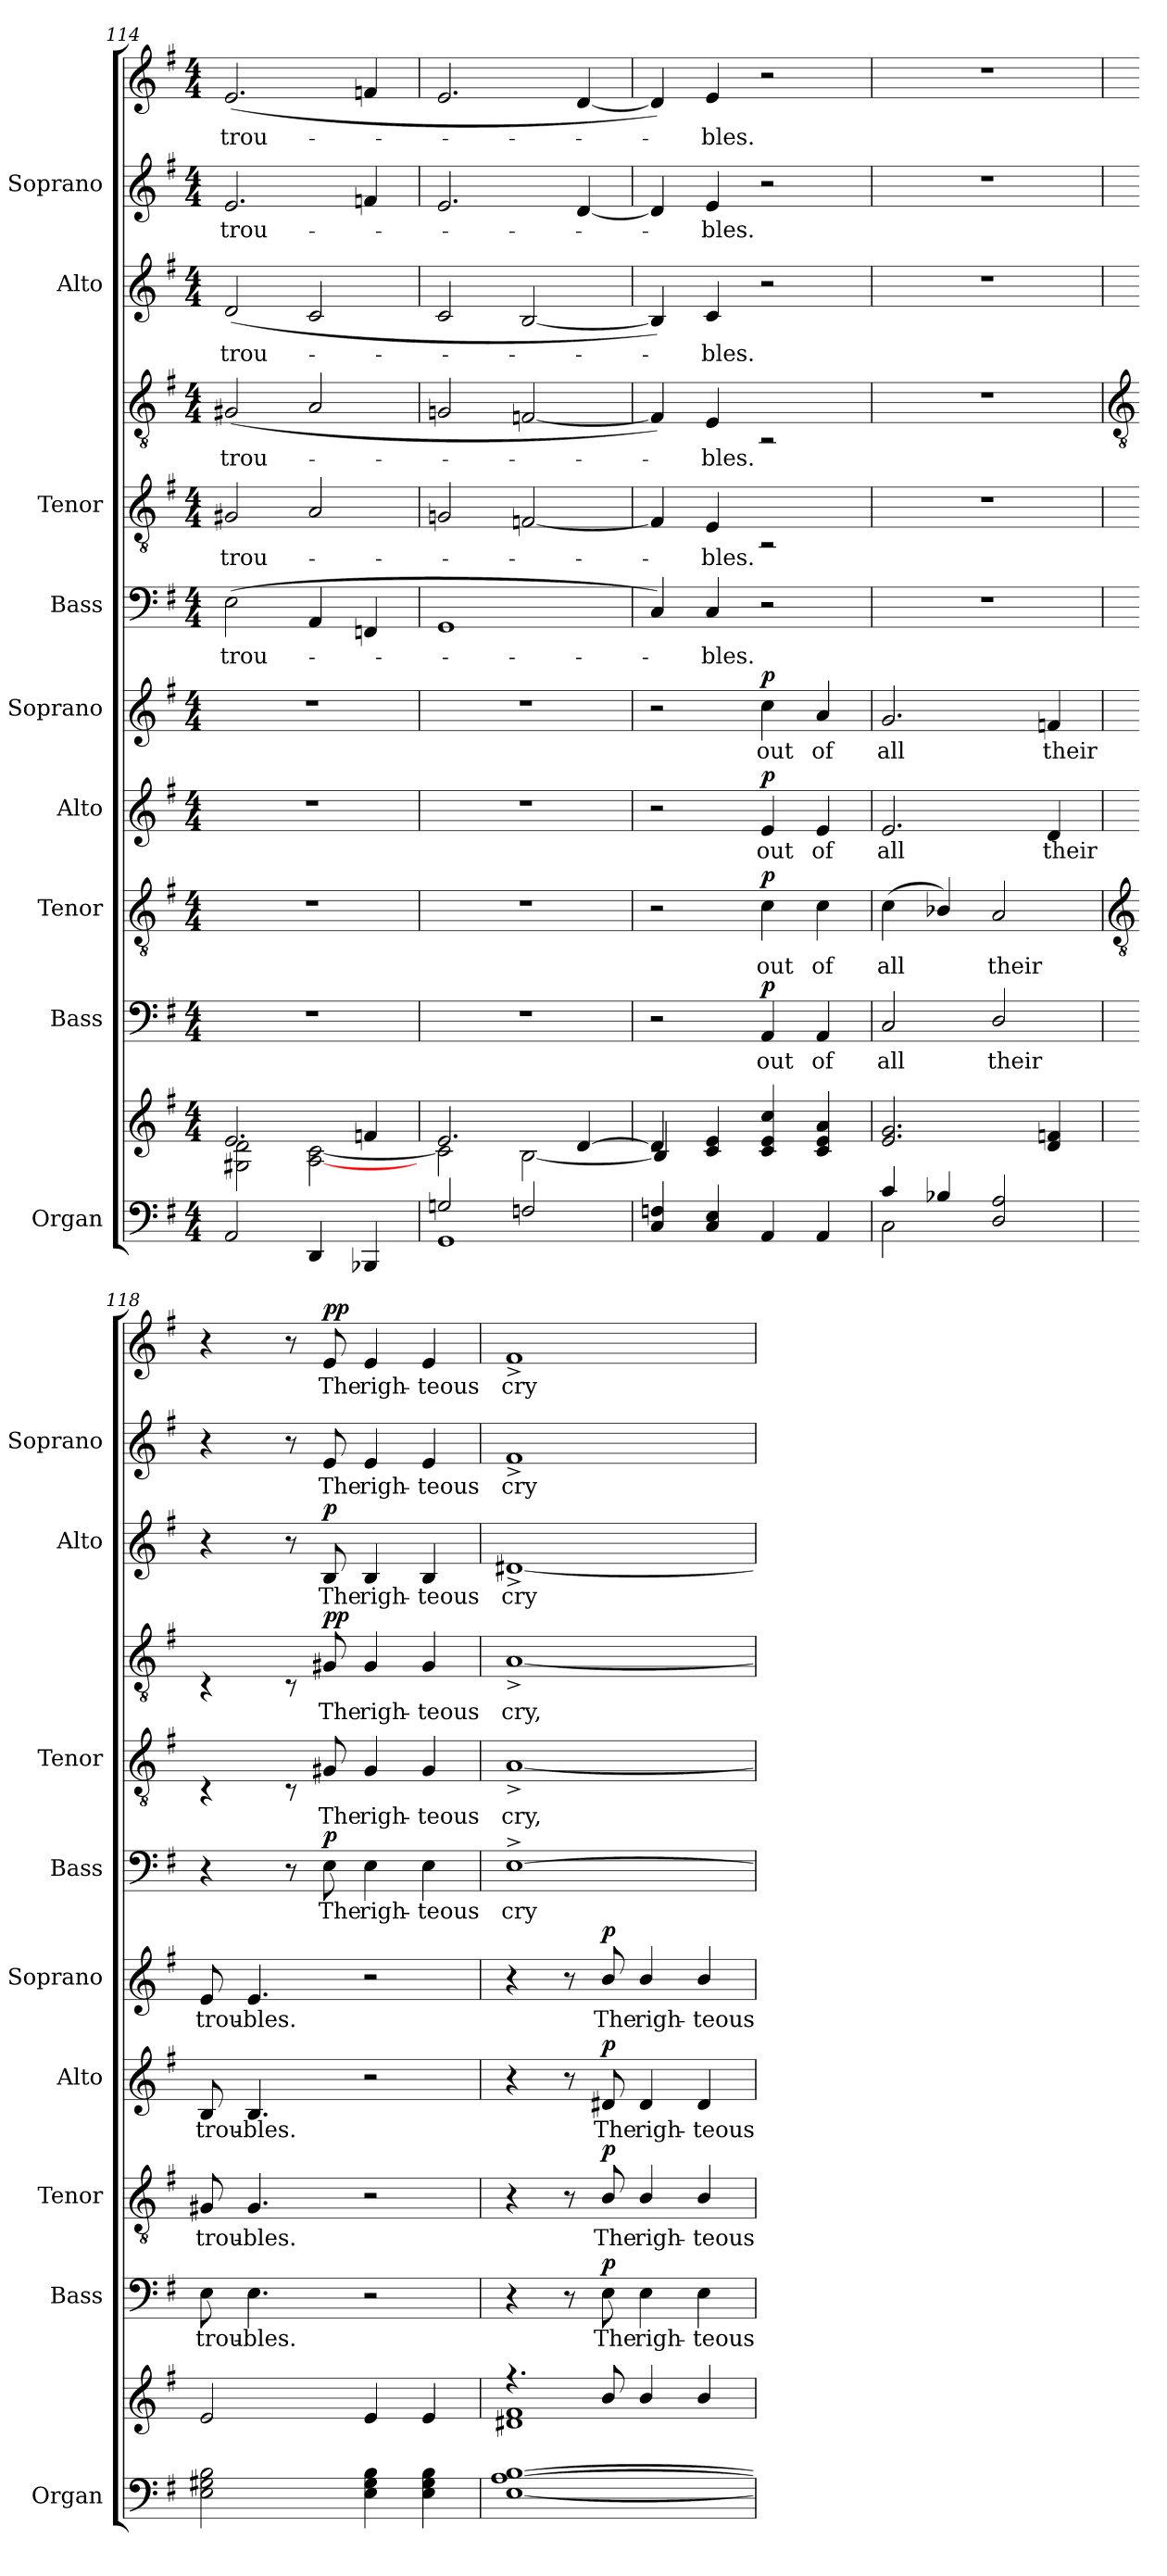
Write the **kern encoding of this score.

**kern	**kern	**kern	**text	**dynam	**kern	**text	**dynam	**kern	**text	**dynam	**kern	**text	**dynam	**kern	**text	**dynam	**kern	**text	**kern	**text	**dynam	**kern	**text	**dynam	**kern	**text	**kern	**text	**dynam
*part9	*part9	*part8	*part8	*part8	*part7	*part7	*part7	*part6	*part6	*part6	*part5	*part5	*part5	*part4	*part4	*part4	*part3	*part3	*part3	*part3	*part3	*part2	*part2	*part2	*part1	*part1	*part1	*part1	*part1
*staff12	*staff11	*staff10	*staff10	*staff10	*staff9	*staff9	*staff9	*staff8	*staff8	*staff8	*staff7	*staff7	*staff7	*staff6	*staff6	*staff6	*staff5	*staff5	*staff4	*staff4	*staff4/5	*staff3	*staff3	*staff3	*staff2	*staff2	*staff1	*staff1	*staff1/2
*I"Organ	*	*I"Bass	*	*	*I"Tenor	*	*	*I"Alto	*	*	*I"Soprano	*	*	*I"Bass	*	*	*I"Tenor	*	*	*	*	*I"Alto	*	*	*I"Soprano	*	*	*	*
*I'Organ	*	*I'Bass	*	*	*I'Tenor	*	*	*I'Alto	*	*	*I'Soprano	*	*	*I'Bass	*	*	*I'Tenor	*	*	*	*	*I'Alto	*	*	*I'Soprano	*	*	*	*
*clefF4	*clefG2	*clefF4	*	*	*clefGv2	*	*	*clefG2	*	*	*clefG2	*	*	*clefF4	*	*	*clefGv2	*	*clefGv2	*	*	*clefG2	*	*	*	*	*clefG2	*	*
*k[f#]	*k[f#]	*k[f#]	*	*	*k[f#]	*	*	*k[f#]	*	*	*k[f#]	*	*	*k[f#]	*	*	*k[f#]	*	*k[f#]	*	*	*k[f#]	*	*	*k[f#]	*	*k[f#]	*	*
*G:	*G:	*G:	*	*	*G:	*	*	*G:	*	*	*G:	*	*	*G:	*	*	*G:	*	*G:	*	*	*G:	*	*	*G:	*	*G:	*	*
*M4/4	*M4/4	*M4/4	*	*	*M4/4	*	*	*M4/4	*	*	*M4/4	*	*	*M4/4	*	*	*M4/4	*	*M4/4	*	*	*M4/4	*	*	*M4/4	*	*M4/4	*	*
=114	=114	=114	=114	=114	=114	=114	=114	=114	=114	=114	=114	=114	=114	=114	=114	=114	=114	=114	=114	=114	=114	=114	=114	=114	=114	=114	=114	=114	=114
*^	*^	*	*	*	*	*	*	*	*	*	*	*	*	*	*	*	*	*	*	*	*	*	*	*	*	*	*	*	*
!	!	!	!	!	!	!	!	!	!	!	!	!	!	!	!	!	!LO:LY:b	!	!	!LO:LY:b	!	!LO:LY:b	!	!	!LO:LY:b	!	!	!LO:LY:b	!	!LO:LY:b	!
1ryy	2AA/	2.e/	2G#X\ 2d\	1r	.	.	1r	.	.	1r	.	.	1r	.	.	(>2E	trou-	.	2G#X	trou-	(<2G#X	trou-	.	(<2d	trou-	.	2.e	trou-	(<2.e	trou-	.
.	4DD/	.	[2A\ [2c\	.	.	.	.	.	.	.	.	.	.	.	.	4AA	.	.	2A	.	2A	.	.	2c	.	.	.	.	.	.	.
.	4BBB-X/	4fn/	.	.	.	.	.	.	.	.	.	.	.	.	.	4FFn	.	.	.	.	.	.	.	.	.	.	4fn	.	4fn	.	.
=115	=115	=115	=115	=115	=115	=115	=115	=115	=115	=115	=115	=115	=115	=115	=115	=115	=115	=115	=115	=115	=115	=115	=115	=115	=115	=115	=115	=115	=115	=115	=115
2Gn/	1GG\	2.e/	2c\]	1r	.	.	1r	.	.	1r	.	.	1r	.	.	1GG/	.	.	2Gn	.	2Gn	.	.	2c	.	.	2.e	.	2.e	.	.
2Fn/	.	.	[2B\	.	.	.	.	.	.	.	.	.	.	.	.	.	.	.	[2Fn	.	[2Fn	.	.	[2B	.	.	.	.	.	.	.
.	.	[4d/	.	.	.	.	.	.	.	.	.	.	.	.	.	.	.	.	.	.	.	.	.	.	.	.	[4d	.	[4d	.	.
=116	=116	=116	=116	=116	=116	=116	=116	=116	=116	=116	=116	=116	=116	=116	=116	=116	=116	=116	=116	=116	=116	=116	=116	=116	=116	=116	=116	=116	=116	=116	=116
4C/ 4Fn/	2ryy	4d/]	4B/]	2r	.	.	2r	.	.	2r	.	.	2r	.	.	4C)	.	.	4F]	.	4F])	.	.	4B])	.	.	4d]	.	4d])	.	.
!	!	!	!	!	!	!	!	!	!	!	!	!	!	!	!	!	!LO:LY:b	!	!	!LO:LY:b	!	!LO:LY:b	!	!	!LO:LY:b	!	!	!LO:LY:b	!	!LO:LY:b	!
4C/ 4E/	.	4c/ 4e/	2.ryy	.	.	.	.	.	.	.	.	.	.	.	.	4C	bles.	.	4E	bles.	4E	bles.	.	4c	bles.	.	4e	bles.	4e	bles.	.
!	!	!	!	!	!LO:LY:b	!LO:DY:b	!	!LO:LY:b	!LO:DY:b	!	!LO:LY:b	!LO:DY:b	!	!LO:LY:b	!LO:DY:b	!	!	!	!	!	!	!	!	!	!	!	!	!	!	!	!
4AA/	2ryy	4c/ 4e/ 4cc/	.	4AA	out	p	4c	out	p	4e	out	p	4cc	out	p	2r	.	.	2rBB	.	2rBB	.	.	2r	.	.	2r	.	2r	.	.
!	!	!	!	!	!LO:LY:b	!	!	!LO:LY:b	!	!	!LO:LY:b	!	!	!LO:LY:b	!	!	!	!	!	!	!	!	!	!	!	!	!	!	!	!	!
4AA/	.	4c/ 4e/ 4a/	.	4AA	of	.	4c	of	.	4e	of	.	4a	of	.	.	.	.	.	.	.	.	.	.	.	.	.	.	.	.	.
=117	=117	=117	=117	=117	=117	=117	=117	=117	=117	=117	=117	=117	=117	=117	=117	=117	=117	=117	=117	=117	=117	=117	=117	=117	=117	=117	=117	=117	=117	=117	=117
!	!	!	!	!	!LO:LY:b	!	!	!LO:LY:b	!	!	!LO:LY:b	!	!	!LO:LY:b	!	!	!	!	!	!	!	!	!	!	!	!	!	!	!	!	!
4c/	2C\	2.e/ 2.g/	1ryy	2C	all	.	(<4c	all	.	2.e	all	.	2.g	all	.	1r	.	.	1r	.	1r	.	.	1r	.	.	1r	.	1r	.	.
4B-X/	.	.	.	.	.	.	4B-X/)	.	.	.	.	.	.	.	.	.	.	.	.	.	.	.	.	.	.	.	.	.	.	.	.
!	!	!	!	!	!LO:LY:b	!	!	!LO:LY:b	!	!	!	!	!	!	!	!	!	!	!	!	!	!	!	!	!	!	!	!	!	!	!
2D/ 2A/	2ryy	.	.	2D/	their	.	2A	their	.	.	.	.	.	.	.	.	.	.	.	.	.	.	.	.	.	.	.	.	.	.	.
!	!	!	!	!	!	!	!	!	!	!	!LO:LY:b	!	!	!LO:LY:b	!	!	!	!	!	!	!	!	!	!	!	!	!	!	!	!	!
.	.	4d/ 4fn/	.	.	.	.	.	.	.	4d	their	.	4fn	their	.	.	.	.	.	.	.	.	.	.	.	.	.	.	.	.	.
*v	*v	*	*	*	*	*	*	*	*	*	*	*	*	*	*	*	*	*	*	*	*	*	*	*	*	*	*	*	*	*	*
!!LO:LB:g=z
=118	=118	=118	=118	=118	=118	=118	=118	=118	=118	=118	=118	=118	=118	=118	=118	=118	=118	=118	=118	=118	=118	=118	=118	=118	=118	=118	=118	=118	=118	=118
*	*	*	*	*	*	*clefGv2	*	*	*	*	*	*	*	*	*	*	*	*	*	*clefGv2	*	*	*	*	*	*	*	*	*	*
!	!	!	!	!LO:LY:b	!	!	!LO:LY:b	!	!	!LO:LY:b	!	!	!LO:LY:b	!	!	!	!	!	!	!	!	!	!	!	!	!	!	!	!	!
2E 2G#X 2B	2e/	2ryy	8E	trou-	.	8G#X	trou-	.	8B	trou-	.	8e	trou-	.	4r	.	.	4rBB	.	4rBB	.	.	4r	.	.	4r	.	4r	.	.
!	!	!	!	!LO:LY:b	!	!	!LO:LY:b	!	!	!LO:LY:b	!	!	!LO:LY:b	!	!	!	!	!	!	!	!	!	!	!	!	!	!	!	!	!
.	.	.	4.E	-bles.	.	4.G#	-bles.	.	4.B	-bles.	.	4.e	-bles.	.	.	.	.	.	.	.	.	.	.	.	.	.	.	.	.	.
.	.	.	.	.	.	.	.	.	.	.	.	.	.	.	8r	.	.	8rBB	.	8rBB	.	.	8r	.	.	8r	.	8r	.	.
!	!	!	!	!	!	!	!	!	!	!	!	!	!	!	!	!LO:LY:b	!LO:DY:b	!	!LO:LY:b	!	!LO:LY:b	!LO:DY:b=2	!	!LO:LY:b	!	!	!LO:LY:b	!	!LO:LY:b	!
!	!	!	!	!	!	!	!	!	!	!	!	!	!	!	!	!	!	!	!	!	!	!LO:DY:n=1:b	!	!	!LO:DY:b	!	!	!	!	!LO:DY:b=2
!	!	!	!	!	!	!	!	!	!	!	!	!	!	!	!	!	!	!	!	!	!	!	!	!	!	!	!	!	!	!LO:DY:n=1:b
.	.	.	.	.	.	.	.	.	.	.	.	.	.	.	8E	The	p	8G#X	The	8G#X	The	p p	8B	The	p	8e	The	8e	The	p p
!	!	!	!	!	!	!	!	!	!	!	!	!	!	!	!	!LO:LY:b	!	!	!LO:LY:b	!	!LO:LY:b	!	!	!LO:LY:b	!	!	!LO:LY:b	!	!LO:LY:b	!
4E 4G# 4B	4e/	2ryy	2r	.	.	2r	.	.	2r	.	.	2r	.	.	4E	righ-	.	4G#	righ-	4G#	righ-	.	4B	righ-	.	4e	righ-	4e	righ-	.
!	!	!	!	!	!	!	!	!	!	!	!	!	!	!	!	!LO:LY:b	!	!	!LO:LY:b	!	!LO:LY:b	!	!	!LO:LY:b	!	!	!LO:LY:b	!	!LO:LY:b	!
4E 4G# 4B	4e/	.	.	.	.	.	.	.	.	.	.	.	.	.	4E	-teous	.	4G#	-teous	4G#	-teous	.	4B	-teous	.	4e	-teous	4e	-teous	.
=119	=119	=119	=119	=119	=119	=119	=119	=119	=119	=119	=119	=119	=119	=119	=119	=119	=119	=119	=119	=119	=119	=119	=119	=119	=119	=119	=119	=119	=119	=119
!	!	!	!	!	!	!	!	!	!	!	!	!	!	!	!	!LO:LY:b	!	!	!LO:LY:b	!	!LO:LY:b	!	!	!LO:LY:b	!	!	!LO:LY:b	!	!LO:LY:b	!
[1E [1A [1B	4.r	1d#X\ 1f#\	4r	.	.	4r	.	.	4r	.	.	4r	.	.	[1E^	cry	.	[1A^	cry,	[1A^	cry,	.	[1d#X^	cry	.	1f#^	cry	1f#^	cry	.
.	.	.	8r	.	.	8r	.	.	8r	.	.	8r	.	.	.	.	.	.	.	.	.	.	.	.	.	.	.	.	.	.
!	!	!	!	!LO:LY:b	!LO:DY:b	!	!LO:LY:b	!LO:DY:b	!	!LO:LY:b	!LO:DY:b	!	!LO:LY:b	!LO:DY:b	!	!	!	!	!	!	!	!	!	!	!	!	!	!	!	!
.	8b/	.	8E	The	p	8B/	The	p	8d#X	The	p	8b/	The	p	.	.	.	.	.	.	.	.	.	.	.	.	.	.	.	.
!	!	!	!	!LO:LY:b	!	!	!LO:LY:b	!	!	!LO:LY:b	!	!	!LO:LY:b	!	!	!	!	!	!	!	!	!	!	!	!	!	!	!	!	!
.	4b/	.	4E	righ-	.	4B/	righ-	.	4d#	righ-	.	4b/	righ-	.	.	.	.	.	.	.	.	.	.	.	.	.	.	.	.	.
!	!	!	!	!LO:LY:b	!	!	!LO:LY:b	!	!	!LO:LY:b	!	!	!LO:LY:b	!	!	!	!	!	!	!	!	!	!	!	!	!	!	!	!	!
.	4b/	.	4E	-teous	.	4B/	-teous	.	4d#	-teous	.	4b/	-teous	.	.	.	.	.	.	.	.	.	.	.	.	.	.	.	.	.
*	*v	*v	*	*	*	*	*	*	*	*	*	*	*	*	*	*	*	*	*	*	*	*	*	*	*	*	*	*	*	*
=	=	=	=	=	=	=	=	=	=	=	=	=	=	=	=	=	=	=	=	=	=	=	=	=	=	=	=	=	=
*-	*-	*-	*-	*-	*-	*-	*-	*-	*-	*-	*-	*-	*-	*-	*-	*-	*-	*-	*-	*-	*-	*-	*-	*-	*-	*-	*-	*-	*-
